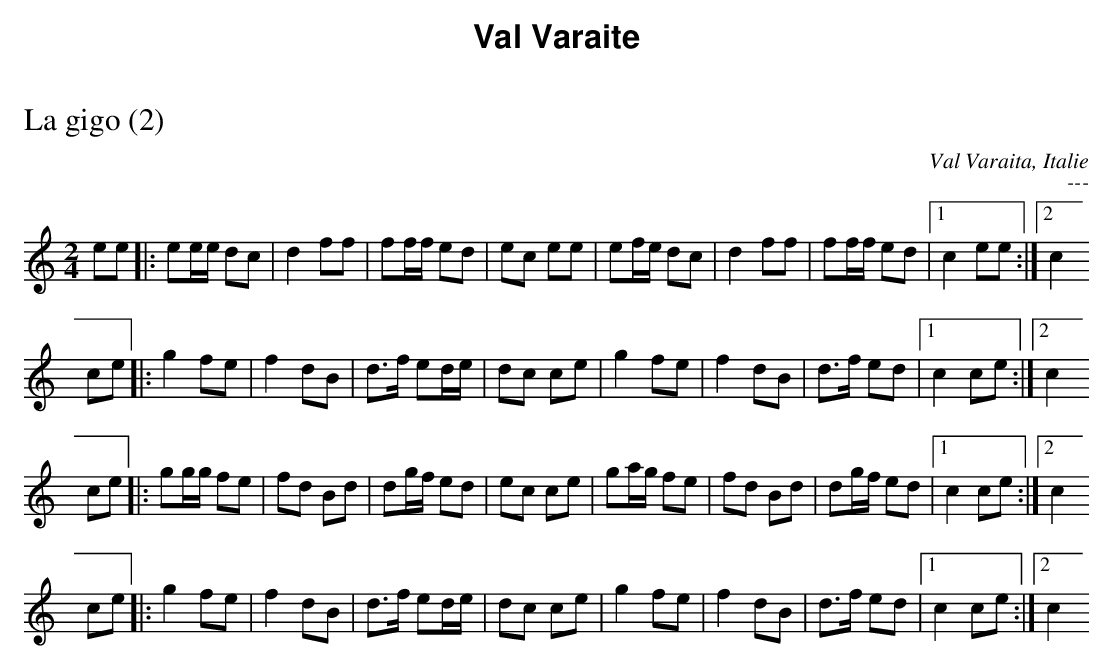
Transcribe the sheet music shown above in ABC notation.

X:1
T:La gigo (2)
O:Val Varaita, Italie
M:2/4
L:1/8
K:C
ee|:ee/2e/2 dc|d2 ff|ff/2f/2 ed|ec ee|ef/2e/2 dc|d2 ff|ff/2f/2 ed| [1 c2 ee:| [2 c2
ce|:g2 fe|f2 dB|d>f ed/2e/2|dc ce|g2 fe|f2 dB|d>f ed| [1 c2 ce:| [2 c2
ce|:gg/2g/2 fe|fd Bd|dg/2f/2 ed|ec ce|ga/2g/2 fe|fd Bd|dg/2f/2 ed| [1 c2 ce:| [2 c2
ce|:g2 fe|f2 dB|d>f ed/2e/2|dc ce|g2 fe|f2 dB|d>f ed| [1 c2 ce:| [2 c2
